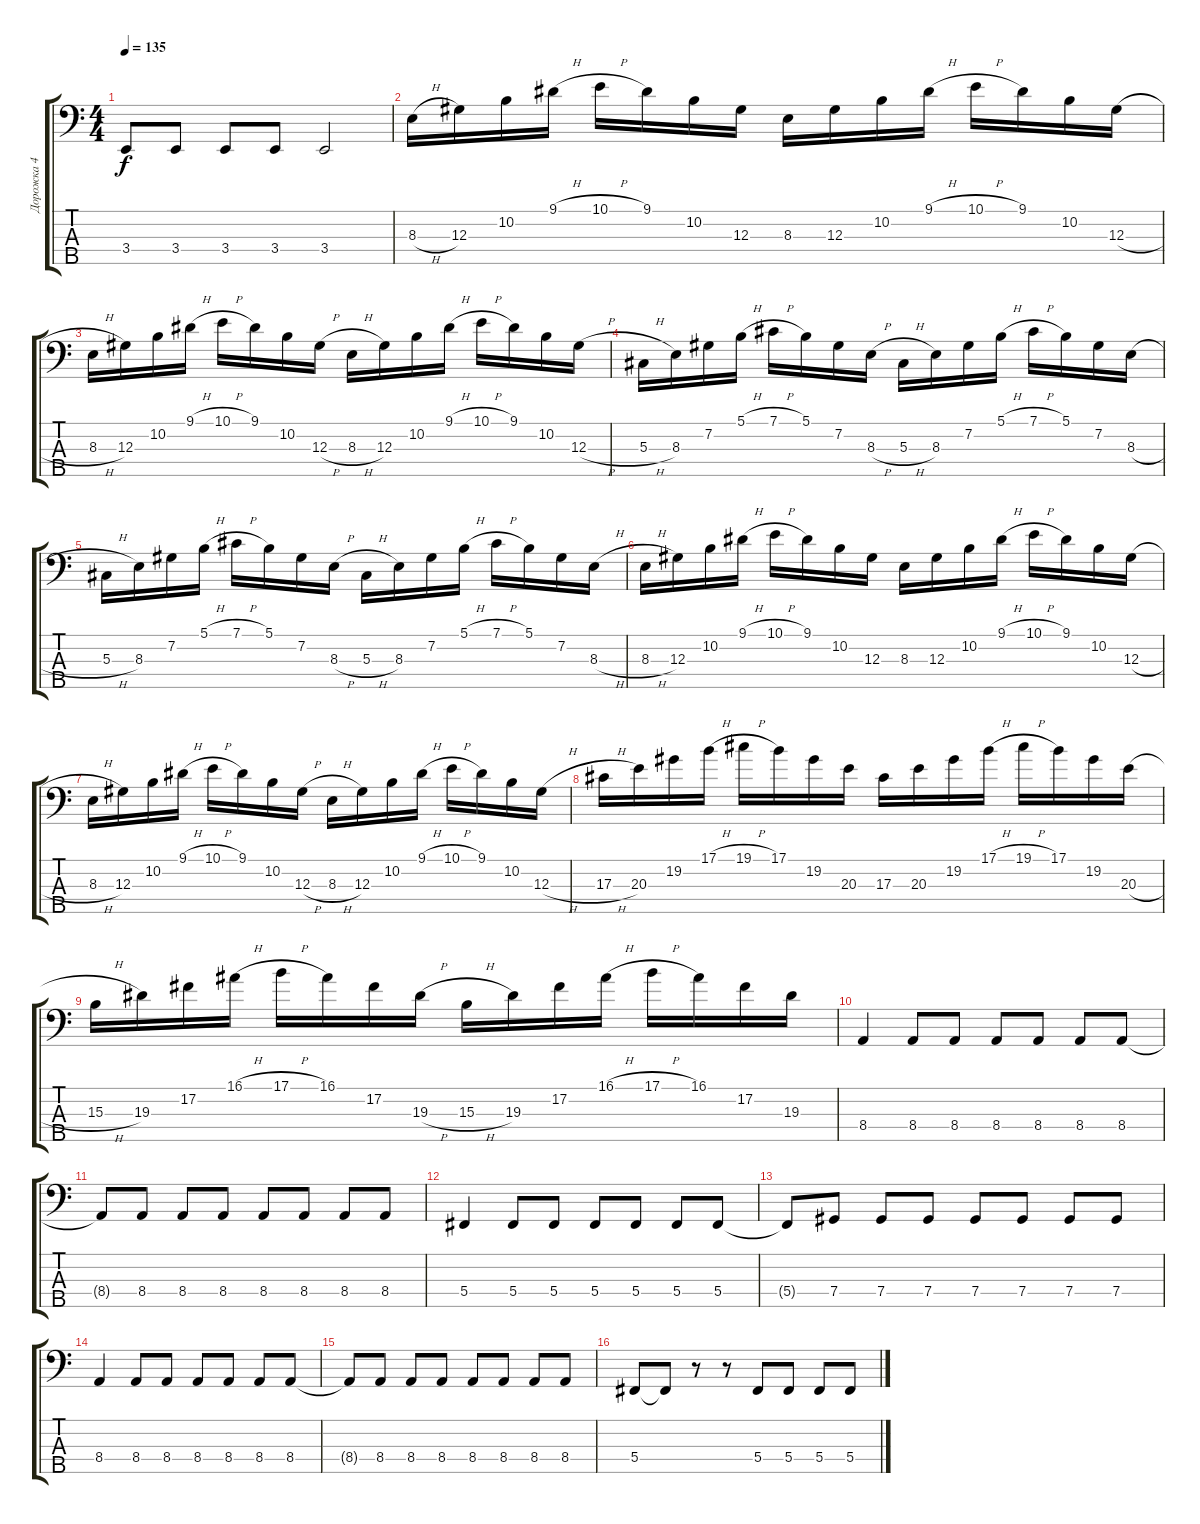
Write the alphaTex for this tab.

\track ("Дорожка 4" "Дорожка 4") {instrument electricbassfinger}
\staff {score tabs}
\tuning (Gb2 Db2 Ab1 Db1 Ab0) {hide}
\ts (4 4)
\tempo 135
\clef f4
\ks c
3.4.8{dy f} 3.4.8 3.4.8 3.4.8 3.4.2 |
8.3{h}.16 12.3.16 10.2.16 9.1{h}.16 10.1{h}.16 9.1.16 10.2.16 12.3.16 8.3.16 12.3.16 10.2.16 9.1{h}.16 10.1{h}.16 9.1.16 10.2.16 12.3{h}.16 |
8.3{h}.16 12.3.16 10.2.16 9.1{h}.16 10.1{h}.16 9.1.16 10.2.16 12.3{h}.16 8.3{h}.16 12.3.16 10.2.16 9.1{h}.16 10.1{h}.16 9.1.16 10.2.16 12.3{h}.16 |
5.3{h}.16 8.3.16 7.2.16 5.1{h}.16 7.1{h}.16 5.1.16 7.2.16 8.3{h}.16 5.3{h}.16 8.3.16 7.2.16 5.1{h}.16 7.1{h}.16 5.1.16 7.2.16 8.3{h}.16 |
5.3{h}.16 8.3.16 7.2.16 5.1{h}.16 7.1{h}.16 5.1.16 7.2.16 8.3{h}.16 5.3{h}.16 8.3.16 7.2.16 5.1{h}.16 7.1{h}.16 5.1.16 7.2.16 8.3{h}.16 |
8.3{h}.16 12.3.16 10.2.16 9.1{h}.16 10.1{h}.16 9.1.16 10.2.16 12.3.16 8.3.16 12.3.16 10.2.16 9.1{h}.16 10.1{h}.16 9.1.16 10.2.16 12.3{h}.16 |
8.3{h}.16 12.3.16 10.2.16 9.1{h}.16 10.1{h}.16 9.1.16 10.2.16 12.3{h}.16 8.3{h}.16 12.3.16 10.2.16 9.1{h}.16 10.1{h}.16 9.1.16 10.2.16 12.3{h}.16 |
17.3{h}.16 20.3.16 19.2.16 17.1{h}.16 19.1{h}.16 17.1.16 19.2.16 20.3.16 17.3.16 20.3.16 19.2.16 17.1{h}.16 19.1{h}.16 17.1.16 19.2.16 20.3{h}.16 |
15.3{h}.16 19.3.16 17.2.16 16.1{h}.16 17.1{h}.16 16.1.16 17.2.16 19.3{h}.16 15.3{h}.16 19.3.16 17.2.16 16.1{h}.16 17.1{h}.16 16.1.16 17.2.16 19.3.16 |
8.4.4 8.4.8 8.4.8 8.4.8 8.4.8 8.4.8 8.4.8 |
8.4{t}.8 8.4.8 8.4.8 8.4.8 8.4.8 8.4.8 8.4.8 8.4.8 |
5.4.4 5.4.8 5.4.8 5.4.8 5.4.8 5.4.8 5.4.8 |
5.4{t}.8 7.4.8 7.4.8 7.4.8 7.4.8 7.4.8 7.4.8 7.4.8 |
8.4.4 8.4.8 8.4.8 8.4.8 8.4.8 8.4.8 8.4.8 |
8.4{t}.8 8.4.8 8.4.8 8.4.8 8.4.8 8.4.8 8.4.8 8.4.8 |
5.4.8 5.4{t}.8 r.8 r.8 5.4.8 5.4.8 5.4.8 5.4.8
